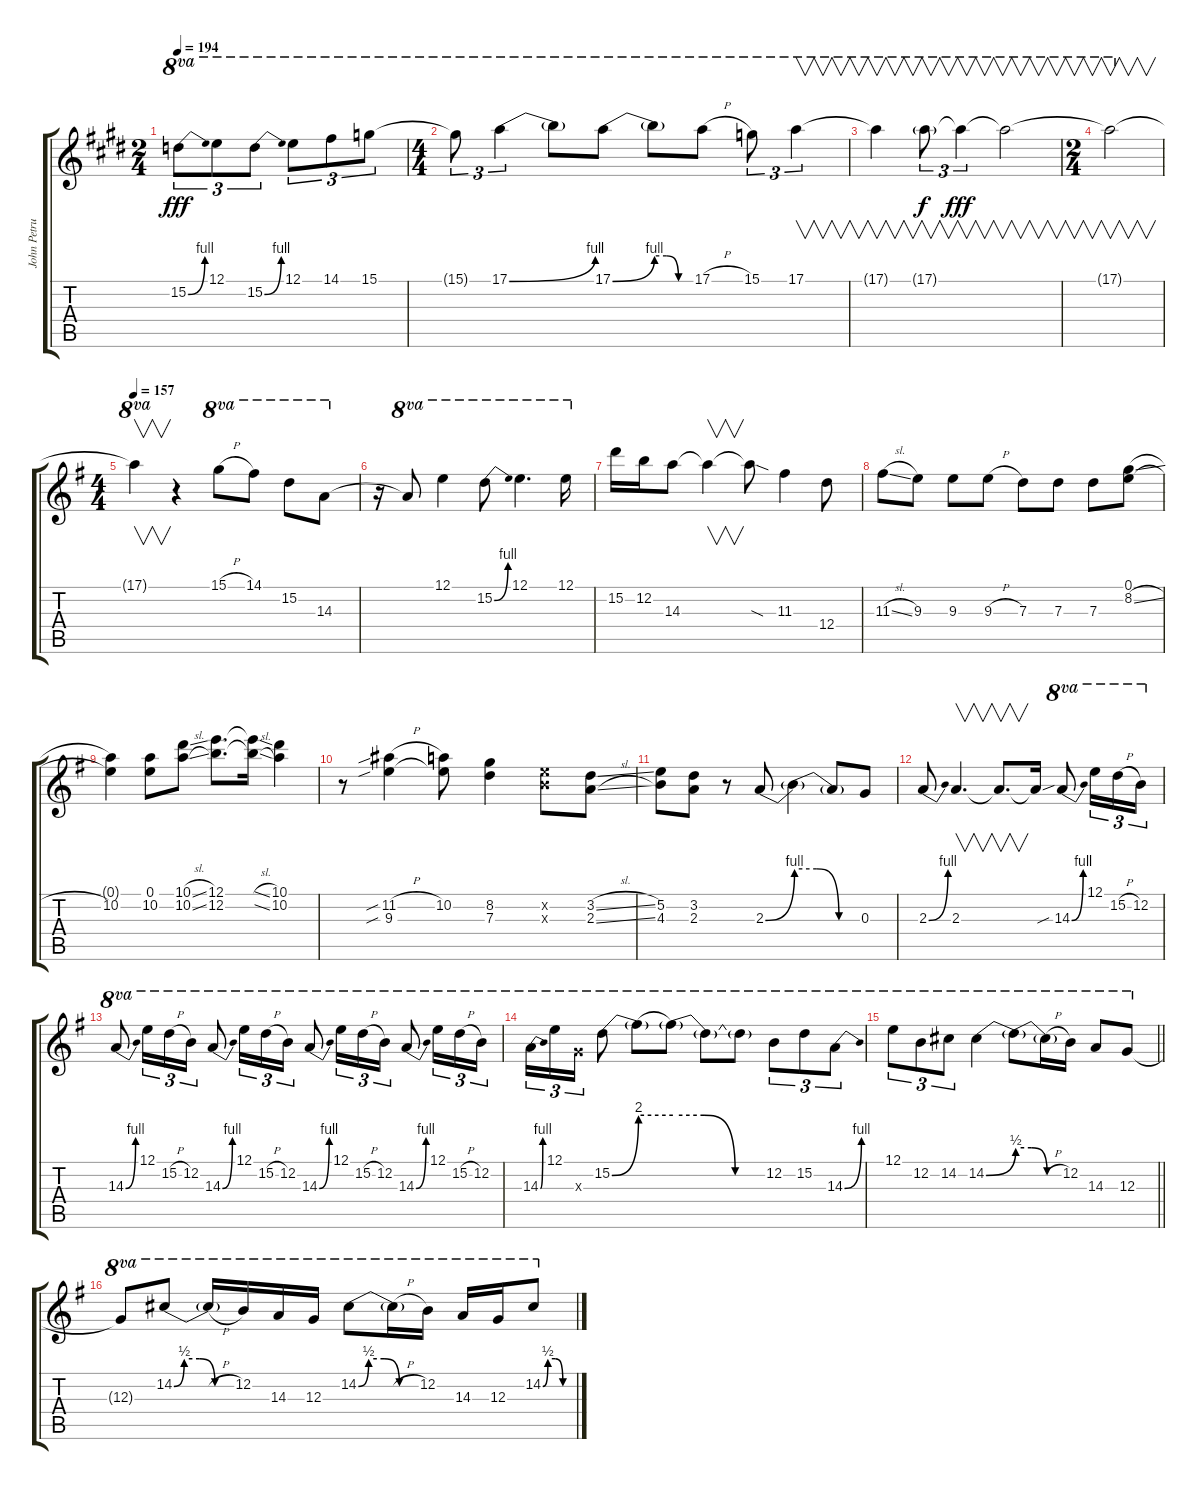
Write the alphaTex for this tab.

\track ("John Petrucci" "John Petru") {instrument overdrivenguitar}
\staff {score tabs}
\tuning (E4 B3 G3 D3 A2 E2) {hide}
\ts (2 4)
\tempo 194
\clef g2
\ks c#minor
15.2{be (bend 0 0 60 4)}.8{tu (3 2) ot 8va dy fff} 12.1.8{tu (3 2) ot 8va} 15.2{be (bend 0 0 60 4)}.8{tu (3 2) ot 8va} 12.1.8{tu (3 2) ot 8va} 14.1.8{tu (3 2) ot 8va} 15.1.8{tu (3 2) ot 8va} |
\ts (4 4)
15.1{t}.8{tu (3 2) ot 8va} 17.1{be (bend 0 0 60 4)}.4{tu (3 2) ot 8va} 17.1{t}.8{ot 8va} 17.1{be (bend 0 0 60 4)}.8{ot 8va} 17.1{be (custom 0 4 20 4 40 0 60 0) t}.8{ot 8va} 17.1{h}.8{ot 8va} 15.1.8{tu (3 2) ot 8va} 17.1.4{v tu (3 2) ot 8va} |
17.1{t}.4{v ot 8va} 17.1{g}.8{v tu (3 2) ot 8va dy f} 17.1{t}.4{v tu (3 2) ot 8va dy fff} 17.1{t}.2{v ot 8va} |
\ts (2 4)
\ks e
17.1{t}.2{v ot 8va} |
\ts (4 4)
\tempo 157
\ks g
17.1{t}.4{v ot 8va instrument overdrivenguitar} r.4 15.1{h}.8{ot 8va} 14.1.8{ot 8va} 15.2.8{ot 8va} 14.3.8{ot 8va} |
r.16 14.3{t}.8{ot 8va} 12.1.4{ot 8va} 15.2{be (bend 0 0 60 4)}.8{ot 8va} 12.1.4{d ot 8va} 12.1.16{ot 8va} |
15.2.16 12.2.16 14.3.8 14.3{t}.4{v} 14.3{sod t}.8 11.3.4 12.4.8 |
11.3{sl}.8 9.3.8 9.3.8 9.3{h}.8 7.3.8 7.3.8 7.3.8 (0.1 8.2{sl}).8 |
(0.1{t} 10.2).4 (0.1 10.2).8 (10.1{sl} 10.2{sl}).8 (12.1 12.2).8{d} (12.1{sl t} 12.2{sl t}).16 (10.1 10.2).4 |
r.8 (11.2{sib h} 9.3{sib}).4 (10.2 9.3{t}).8 (8.2 7.3).4 (5.2{x} 4.3{x}).8 (3.2{sl} 2.3{sl}).8 |
(5.2 4.3).8 (3.2 2.3).8 r.8 2.3{be (bend 0 0 60 4)}.8 2.3{be (custom 0 4 20 4 40 0 60 0) t}.4 2.3{t}.8 0.3.8 |
2.3{be (bend 0 0 60 4)}.8 2.3.4{v d} 2.3{t}.8{v d} 2.3{sou t}.16 14.3{be (bend 0 0 60 4)}.8{ot 8va} 12.1.16{tu (3 2) ot 8va} 15.2{h}.16{tu (3 2) ot 8va} 12.2.16{tu (3 2) ot 8va} |
14.3{be (bend 0 0 60 4)}.8{ot 8va} 12.1.16{tu (3 2) ot 8va} 15.2{h}.16{tu (3 2) ot 8va} 12.2.16{tu (3 2) ot 8va} 14.3{be (bend 0 0 60 4)}.8{ot 8va} 12.1.16{tu (3 2) ot 8va} 15.2{h}.16{tu (3 2) ot 8va} 12.2.16{tu (3 2) ot 8va} 14.3{be (bend 0 0 60 4)}.8{ot 8va} 12.1.16{tu (3 2) ot 8va} 15.2{h}.16{tu (3 2) ot 8va} 12.2.16{tu (3 2) ot 8va} 14.3{be (bend 0 0 60 4)}.8{ot 8va} 12.1.16{tu (3 2) ot 8va} 15.2{h}.16{tu (3 2) ot 8va} 12.2.16{tu (3 2) ot 8va} |
14.3{be (bend 0 0 60 4)}.16{tu (3 2) ot 8va} 12.1.16{tu (3 2) ot 8va} 12.3{x}.16{tu (3 2) ot 8va} 15.2{be (bend 0 0 60 8)}.8{ot 8va} 15.2{be (hold 0 8 60 8) t}.8{ot 8va} 15.2{be (custom 0 8 20 8 40 0 60 0) t}.8{ot 8va} 15.2{t}.8{ot 8va} 15.2{t}.8{ot 8va} 12.2.8{tu (3 2) ot 8va} 15.2.8{tu (3 2) ot 8va} 14.3{be (bend 0 0 60 4)}.8{tu (3 2) ot 8va} |
\barLineRight lightlight
12.1.8{tu (3 2) ot 8va} 12.2.8{tu (3 2) ot 8va} 14.2.8{tu (3 2) ot 8va} 14.2{be (bend 0 0 60 2)}.4{ot 8va} 14.2{be (custom 0 2 20 2 40 0 60 0) t}.8{ot 8va} 14.2{h t}.16{ot 8va} 12.2.16{ot 8va} 14.3.8{ot 8va} 12.3.8{ot 8va} |
12.3{t}.8{ot 8va} 14.2{be (custom 0 0 10 2 25 2 40 0 60 0)}.8{ot 8va} 14.2{h t}.16{ot 8va} 12.2.16{ot 8va} 14.3.16{ot 8va} 12.3.16{ot 8va} 14.2{be (custom 0 0 10 2 25 2 40 0 60 0)}.8{ot 8va} 14.2{h t}.16{ot 8va} 12.2.16{ot 8va} 14.3.16{ot 8va} 12.3.16{ot 8va} 14.2{be (custom 0 0 10 2 25 2 40 0 60 0)}.8{ot 8va}
